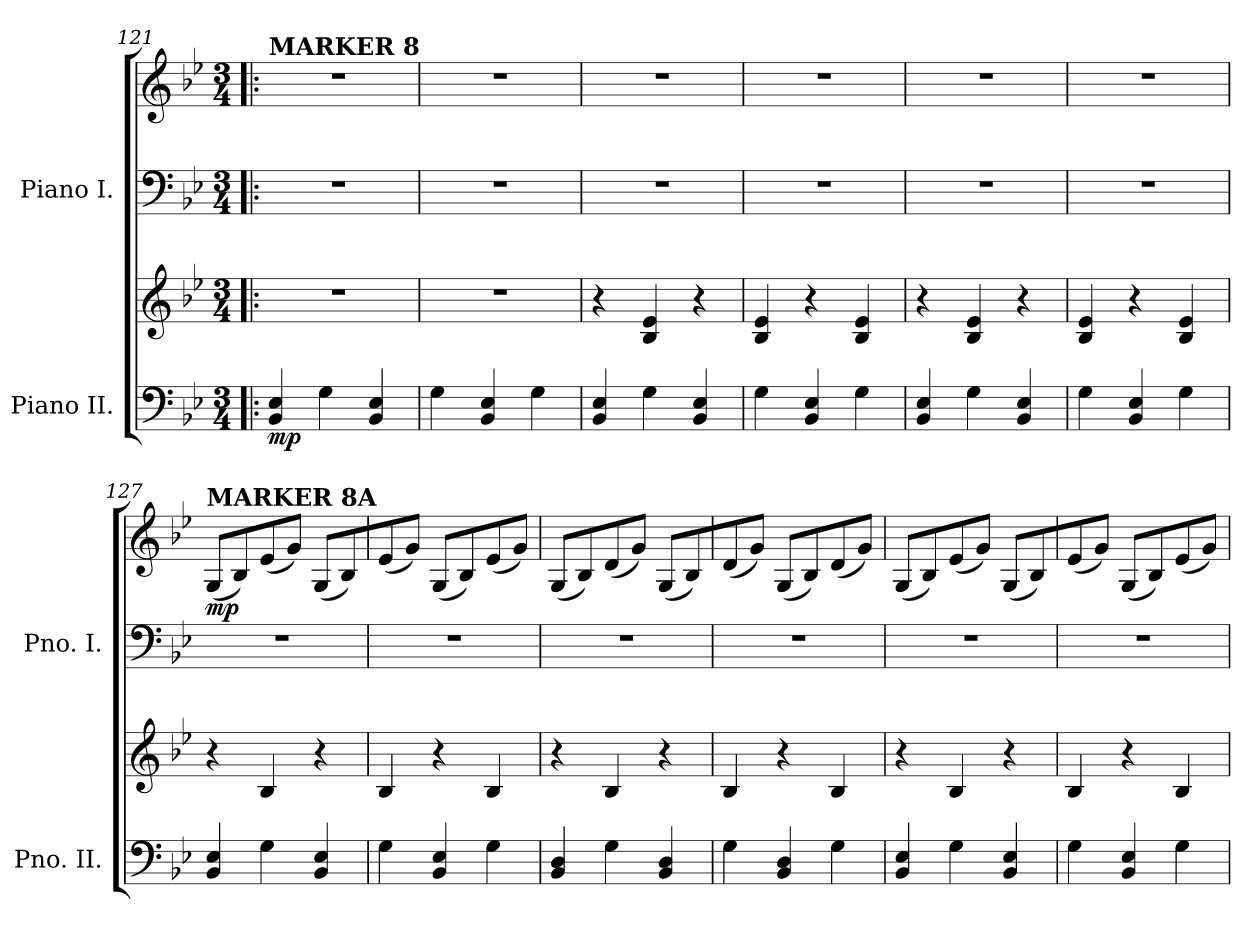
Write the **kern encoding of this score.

**kern	**kern	**dynam	**kern	**kern	**dynam
*part2	*part2	*part2	*part1	*part1	*part1
*staff4	*staff3	*staff3/4	*staff2	*staff1	*staff1/2
*I"Piano II.	*	*	*I"Piano I.	*	*
*I'Pno. II.	*	*	*I'Pno. I.	*	*
!!LO:PB:g=z
*clefF4	*clefG2	*	*clefF4	*clefG2	*
*k[b-e-]	*k[b-e-]	*	*k[b-e-]	*k[b-e-]	*
*M3/4	*M3/4	*	*M3/4	*M3/4	*
=121!|:	=121!|:	=121!|:	=121!|:	=121!|:	=121!|:
!	!	!	!	!LO:TX:a:B:t=MARKER 8	!
!	!	!LO:DY:b=2	!	!	!
4BB-/ 4E-/	2.r	mp	2.r	2.r	.
4G\	.	.	.	.	.
4BB-/ 4E-/	.	.	.	.	.
=122	=122	=122	=122	=122	=122
4G\	2.r	.	2.r	2.r	.
4BB-/ 4E-/	.	.	.	.	.
4G\	.	.	.	.	.
=123	=123	=123	=123	=123	=123
4BB-/ 4E-/	4r	.	2.r	2.r	.
4G\	4B-/ 4e-/	.	.	.	.
4BB-/ 4E-/	4r	.	.	.	.
=124	=124	=124	=124	=124	=124
4G\	4B-/ 4e-/	.	2.r	2.r	.
4BB-/ 4E-/	4r	.	.	.	.
4G\	4B-/ 4e-/	.	.	.	.
=125	=125	=125	=125	=125	=125
4BB-/ 4E-/	4r	.	2.r	2.r	.
4G\	4B-/ 4e-/	.	.	.	.
4BB-/ 4E-/	4r	.	.	.	.
=126	=126	=126	=126	=126	=126
4G\	4B-/ 4e-/	.	2.r	2.r	.
4BB-/ 4E-/	4r	.	.	.	.
4G\	4B-/ 4e-/	.	.	.	.
=127	=127	=127	=127	=127	=127
!	!	!	!	!LO:TX:a:B:t=MARKER 8A	!
!	!	!	!	!	!LO:DY:b
4BB-/ 4E-/	4r	.	2.r	(8G/L	mp
.	.	.	.	8B-/)	.
4G\	4B-/	.	.	(8e-/	.
.	.	.	.	8g/J)	.
4BB-/ 4E-/	4r	.	.	(8G/L	.
.	.	.	.	8B-/)	.
=128	=128	=128	=128	=128	=128
4G\	4B-/	.	2.r	(8e-/	.
.	.	.	.	8g/J)	.
4BB-/ 4E-/	4r	.	.	(8G/L	.
.	.	.	.	8B-/)	.
4G\	4B-/	.	.	(8e-/	.
.	.	.	.	8g/J)	.
=129	=129	=129	=129	=129	=129
4BB-/ 4D/	4r	.	2.r	(8G/L	.
.	.	.	.	8B-/)	.
4G\	4B-/	.	.	(8d/	.
.	.	.	.	8g/J)	.
4BB-/ 4D/	4r	.	.	(8G/L	.
.	.	.	.	8B-/)	.
=130	=130	=130	=130	=130	=130
4G\	4B-/	.	2.r	(8d/	.
.	.	.	.	8g/J)	.
4BB-/ 4D/	4r	.	.	(8G/L	.
.	.	.	.	8B-/)	.
4G\	4B-/	.	.	(8d/	.
.	.	.	.	8g/J)	.
=131	=131	=131	=131	=131	=131
4BB-/ 4E-/	4r	.	2.r	(8G/L	.
.	.	.	.	8B-/)	.
4G\	4B-/	.	.	(8e-/	.
.	.	.	.	8g/J)	.
4BB-/ 4E-/	4r	.	.	(8G/L	.
.	.	.	.	8B-/)	.
=132	=132	=132	=132	=132	=132
4G\	4B-/	.	2.r	(8e-/	.
.	.	.	.	8g/J)	.
4BB-/ 4E-/	4r	.	.	(8G/L	.
.	.	.	.	8B-/)	.
4G\	4B-/	.	.	(8e-/	.
.	.	.	.	8g/J)	.
=	=	=	=	=	=
*-	*-	*-	*-	*-	*-
